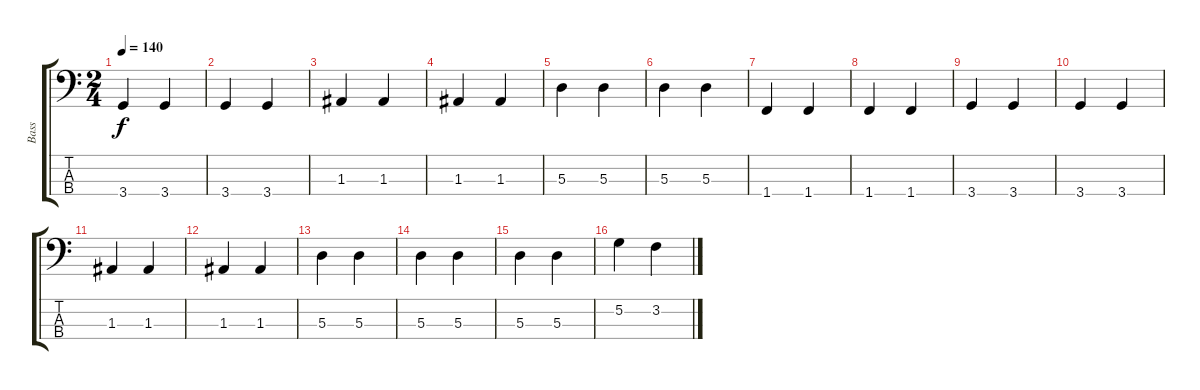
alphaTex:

\track ("Bass" "Bass") {instrument slapbass2}
\staff {score tabs}
\tuning (G2 D2 A1 E1) {hide}
\ts (2 4)
\tempo 140
\clef f4
\ks c
3.4.4{dy f} 3.4.4 |
3.4.4 3.4.4 |
1.3.4 1.3.4 |
1.3.4 1.3.4 |
5.3.4 5.3.4 |
5.3.4 5.3.4 |
1.4.4 1.4.4 |
1.4.4 1.4.4 |
3.4.4 3.4.4 |
3.4.4 3.4.4 |
1.3.4 1.3.4 |
1.3.4 1.3.4 |
5.3.4 5.3.4 |
5.3.4 5.3.4 |
5.3.4 5.3.4 |
5.2.4 3.2.4
